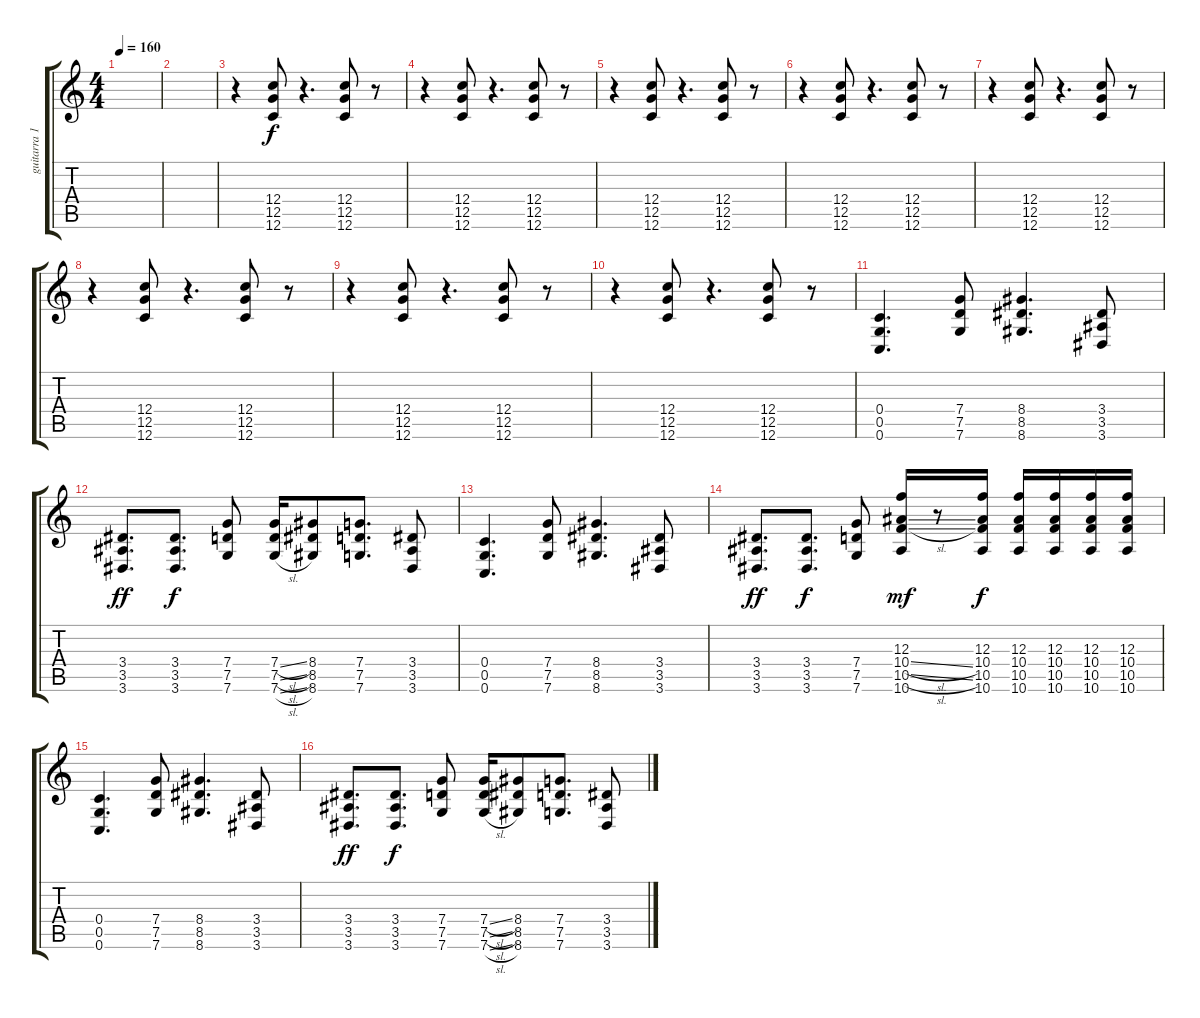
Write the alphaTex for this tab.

\track ("guitarra 1" "guitarra 1") {instrument electricguitarclean}
\staff {score tabs}
\tuning (D4 A3 F3 C3 G2 C2) {hide}
\ts (4 4)
\tempo 160
\clef g2
\ks c
|
|
r.4 (12.4 12.5 12.6).8 r.4{d} (12.4 12.5 12.6).8 r.8 |
r.4 (12.4 12.5 12.6).8 r.4{d} (12.4 12.5 12.6).8 r.8 |
r.4 (12.4 12.5 12.6).8 r.4{d} (12.4 12.5 12.6).8 r.8 |
r.4 (12.4 12.5 12.6).8 r.4{d} (12.4 12.5 12.6).8 r.8 |
r.4 (12.4 12.5 12.6).8 r.4{d} (12.4 12.5 12.6).8 r.8 |
r.4 (12.4 12.5 12.6).8 r.4{d} (12.4 12.5 12.6).8 r.8 |
r.4 (12.4 12.5 12.6).8 r.4{d} (12.4 12.5 12.6).8 r.8 |
r.4 (12.4 12.5 12.6).8 r.4{d} (12.4 12.5 12.6).8 r.8 |
(0.4 0.5 0.6).4{d instrument overdrivenguitar} (7.4 7.5 7.6).8 (8.4 8.5 8.6).4{d} (3.4 3.5 3.6).8 |
(3.4 3.5 3.6).8{d dy ff} (3.4 3.5 3.6).8{d dy f} (7.4 7.5 7.6).8 (7.4{sl} 7.5{sl} 7.6{sl}).16 (8.4 8.5 8.6).8 (7.4 7.5 7.6).8{d} (3.4 3.5 3.6).8 |
(0.4 0.5 0.6).4{d} (7.4 7.5 7.6).8 (8.4 8.5 8.6).4{d} (3.4 3.5 3.6).8 |
(3.4 3.5 3.6).8{d dy ff} (3.4 3.5 3.6).8{d dy f} (7.4 7.5 7.6).8 (12.3 10.4{sl} 10.5{sl} 10.6).16{dy mf} r.8 (12.3 10.4 10.5 10.6).16{dy f} (12.3 10.4 10.5 10.6).16 (12.3 10.4 10.5 10.6).16 (12.3 10.4 10.5 10.6).16 (12.3 10.4 10.5 10.6).16 |
(0.4 0.5 0.6).4{d} (7.4 7.5 7.6).8 (8.4 8.5 8.6).4{d} (3.4 3.5 3.6).8 |
(3.4 3.5 3.6).8{d dy ff} (3.4 3.5 3.6).8{d dy f} (7.4 7.5 7.6).8 (7.4{sl} 7.5{sl} 7.6{sl}).16 (8.4 8.5 8.6).8 (7.4 7.5 7.6).8{d} (3.4 3.5 3.6).8
